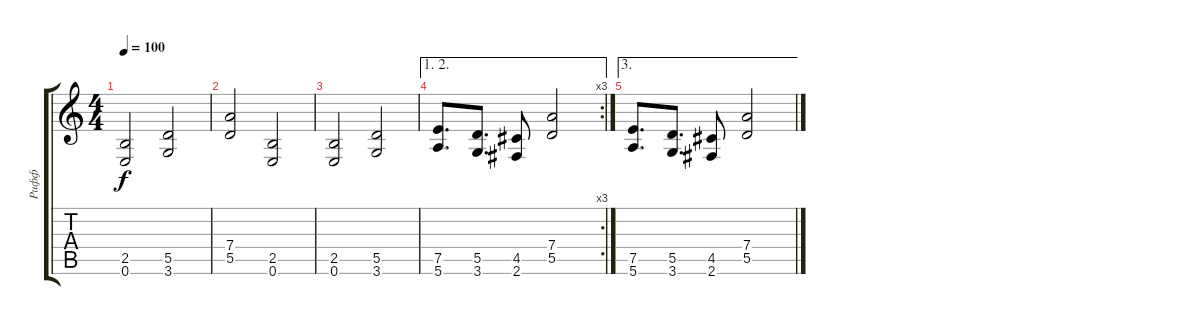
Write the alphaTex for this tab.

\track ("Рифф" "Рифф") {instrument distortionguitar}
\staff {score tabs}
\tuning (E4 B3 G3 D3 A2 E2) {hide}
\ts (4 4)
\tempo 100
\clef g2
\ks c
(2.5 0.6).2{dy f} (5.5 3.6).2 |
(7.4 5.5).2 (2.5 0.6).2 |
(2.5 0.6).2 (5.5 3.6).2 |
\ae (1 2)
\rc 3
(7.5 5.6).8{d} (5.5 3.6).8{d} (4.5 2.6).8 (7.4 5.5).2 |
\ae 3
(7.5 5.6).8{d} (5.5 3.6).8{d} (4.5 2.6).8 (7.4 5.5).2
